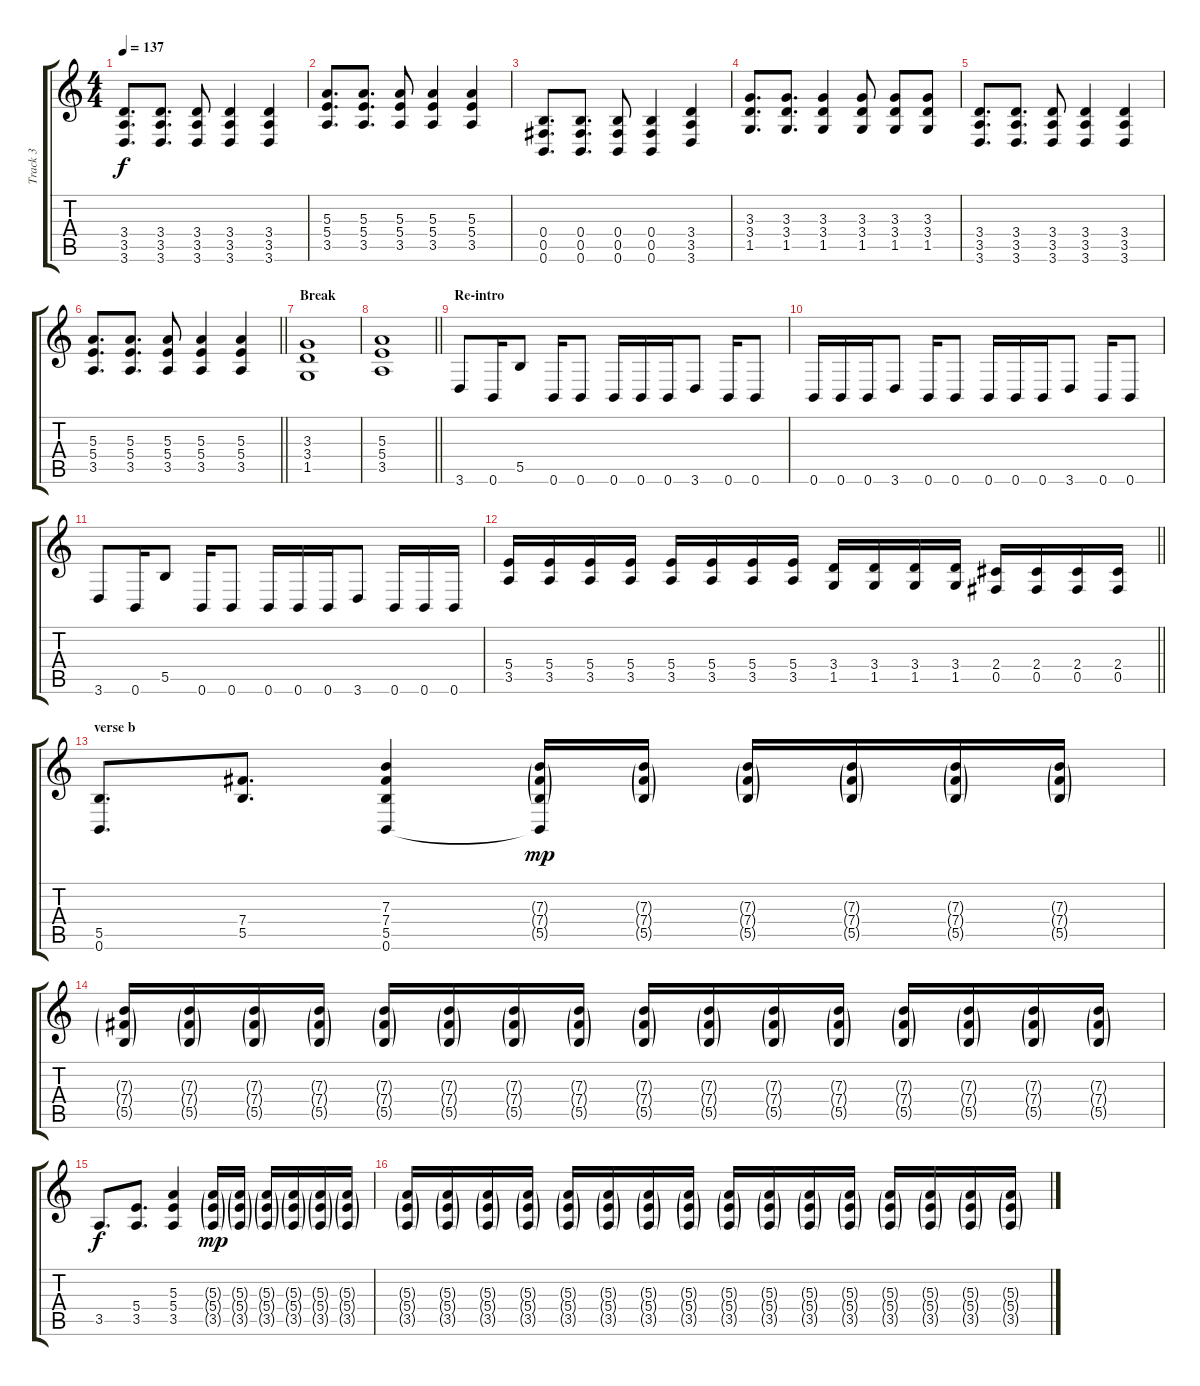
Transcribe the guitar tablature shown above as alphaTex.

\track ("Track 3" "Track 3") {instrument overdrivenguitar}
\staff {score tabs}
\tuning (Db4 Ab3 E3 B2 Gb2 B1) {hide}
\ts (4 4)
\tempo 137
\clef g2
\ks c
(3.4 3.5 3.6).8{d dy f} (3.4 3.5 3.6).8{d} (3.4 3.5 3.6).8 (3.4 3.5 3.6).4 (3.4 3.5 3.6).4 |
(5.3 5.4 3.5).8{d} (5.3 5.4 3.5).8{d} (5.3 5.4 3.5).8 (5.3 5.4 3.5).4 (5.3 5.4 3.5).4 |
(0.4 0.5 0.6).8{d} (0.4 0.5 0.6).8{d} (0.4 0.5 0.6).8 (0.4 0.5 0.6).4 (3.4 3.5 3.6).4 |
(3.3 3.4 1.5).8{d} (3.3 3.4 1.5).8{d} (3.3 3.4 1.5).4 (3.3 3.4 1.5).8 (3.3 3.4 1.5).8 (3.3 3.4 1.5).8 |
(3.4 3.5 3.6).8{d} (3.4 3.5 3.6).8{d} (3.4 3.5 3.6).8 (3.4 3.5 3.6).4 (3.4 3.5 3.6).4 |
\barLineRight lightlight
(5.3 5.4 3.5).8{d} (5.3 5.4 3.5).8{d} (5.3 5.4 3.5).8 (5.3 5.4 3.5).4 (5.3 5.4 3.5).4 |
\section ("" "Break")
(3.3 3.4 1.5).1 |
\barLineRight lightlight
(5.3 5.4 3.5).1 |
\section ("" "Re-intro")
3.6.8 0.6.16 5.5.8 0.6.16 0.6.8 0.6.16 0.6.16 0.6.16 3.6.8 0.6.16 0.6.8 |
0.6.16 0.6.16 0.6.16 3.6.8 0.6.16 0.6.8 0.6.16 0.6.16 0.6.16 3.6.8 0.6.16 0.6.8 |
3.6.8 0.6.16 5.5.8 0.6.16 0.6.8 0.6.16 0.6.16 0.6.16 3.6.8 0.6.16 0.6.16 0.6.16 |
\barLineRight lightlight
(5.4 3.5).16 (5.4 3.5).16 (5.4 3.5).16 (5.4 3.5).16 (5.4 3.5).16 (5.4 3.5).16 (5.4 3.5).16 (5.4 3.5).16 (3.4 1.5).16 (3.4 1.5).16 (3.4 1.5).16 (3.4 1.5).16 (2.4 0.5).16 (2.4 0.5).16 (2.4 0.5).16 (2.4 0.5).16 |
\section ("" "verse b")
(5.5 0.6).8{d} (7.4 5.5).8{d} (7.3 7.4 5.5 0.6).4 (7.3{g} 7.4{g} 5.5{g} 0.6{t}).16{dy mp} (7.3{g} 7.4{g} 5.5{g}).16 (7.3{g} 7.4{g} 5.5{g}).16 (7.3{g} 7.4{g} 5.5{g}).16 (7.3{g} 7.4{g} 5.5{g}).16 (7.3{g} 7.4{g} 5.5{g}).16 |
(7.3{g} 7.4{g} 5.5{g}).16 (7.3{g} 7.4{g} 5.5{g}).16 (7.3{g} 7.4{g} 5.5{g}).16 (7.3{g} 7.4{g} 5.5{g}).16 (7.3{g} 7.4{g} 5.5{g}).16 (7.3{g} 7.4{g} 5.5{g}).16 (7.3{g} 7.4{g} 5.5{g}).16 (7.3{g} 7.4{g} 5.5{g}).16 (7.3{g} 7.4{g} 5.5{g}).16 (7.3{g} 7.4{g} 5.5{g}).16 (7.3{g} 7.4{g} 5.5{g}).16 (7.3{g} 7.4{g} 5.5{g}).16 (7.3{g} 7.4{g} 5.5{g}).16 (7.3{g} 7.4{g} 5.5{g}).16 (7.3{g} 7.4{g} 5.5{g}).16 (7.3{g} 7.4{g} 5.5{g}).16 |
3.5.8{d dy f} (5.4 3.5).8{d} (5.3 5.4 3.5).4 (5.3{g} 5.4{g} 3.5{g}).16{dy mp} (5.3{g} 5.4{g} 3.5{g}).16 (5.3{g} 5.4{g} 3.5{g}).16 (5.3{g} 5.4{g} 3.5{g}).16 (5.3{g} 5.4{g} 3.5{g}).16 (5.3{g} 5.4{g} 3.5{g}).16 |
(5.3{g} 5.4{g} 3.5{g}).16 (5.3{g} 5.4{g} 3.5{g}).16 (5.3{g} 5.4{g} 3.5{g}).16 (5.3{g} 5.4{g} 3.5{g}).16 (5.3{g} 5.4{g} 3.5{g}).16 (5.3{g} 5.4{g} 3.5{g}).16 (5.3{g} 5.4{g} 3.5{g}).16 (5.3{g} 5.4{g} 3.5{g}).16 (5.3{g} 5.4{g} 3.5{g}).16 (5.3{g} 5.4{g} 3.5{g}).16 (5.3{g} 5.4{g} 3.5{g}).16 (5.3{g} 5.4{g} 3.5{g}).16 (5.3{g} 5.4{g} 3.5{g}).16 (5.3{g} 5.4{g} 3.5{g}).16 (5.3{g} 5.4{g} 3.5{g}).16 (5.3{g} 5.4{g} 3.5{g}).16
